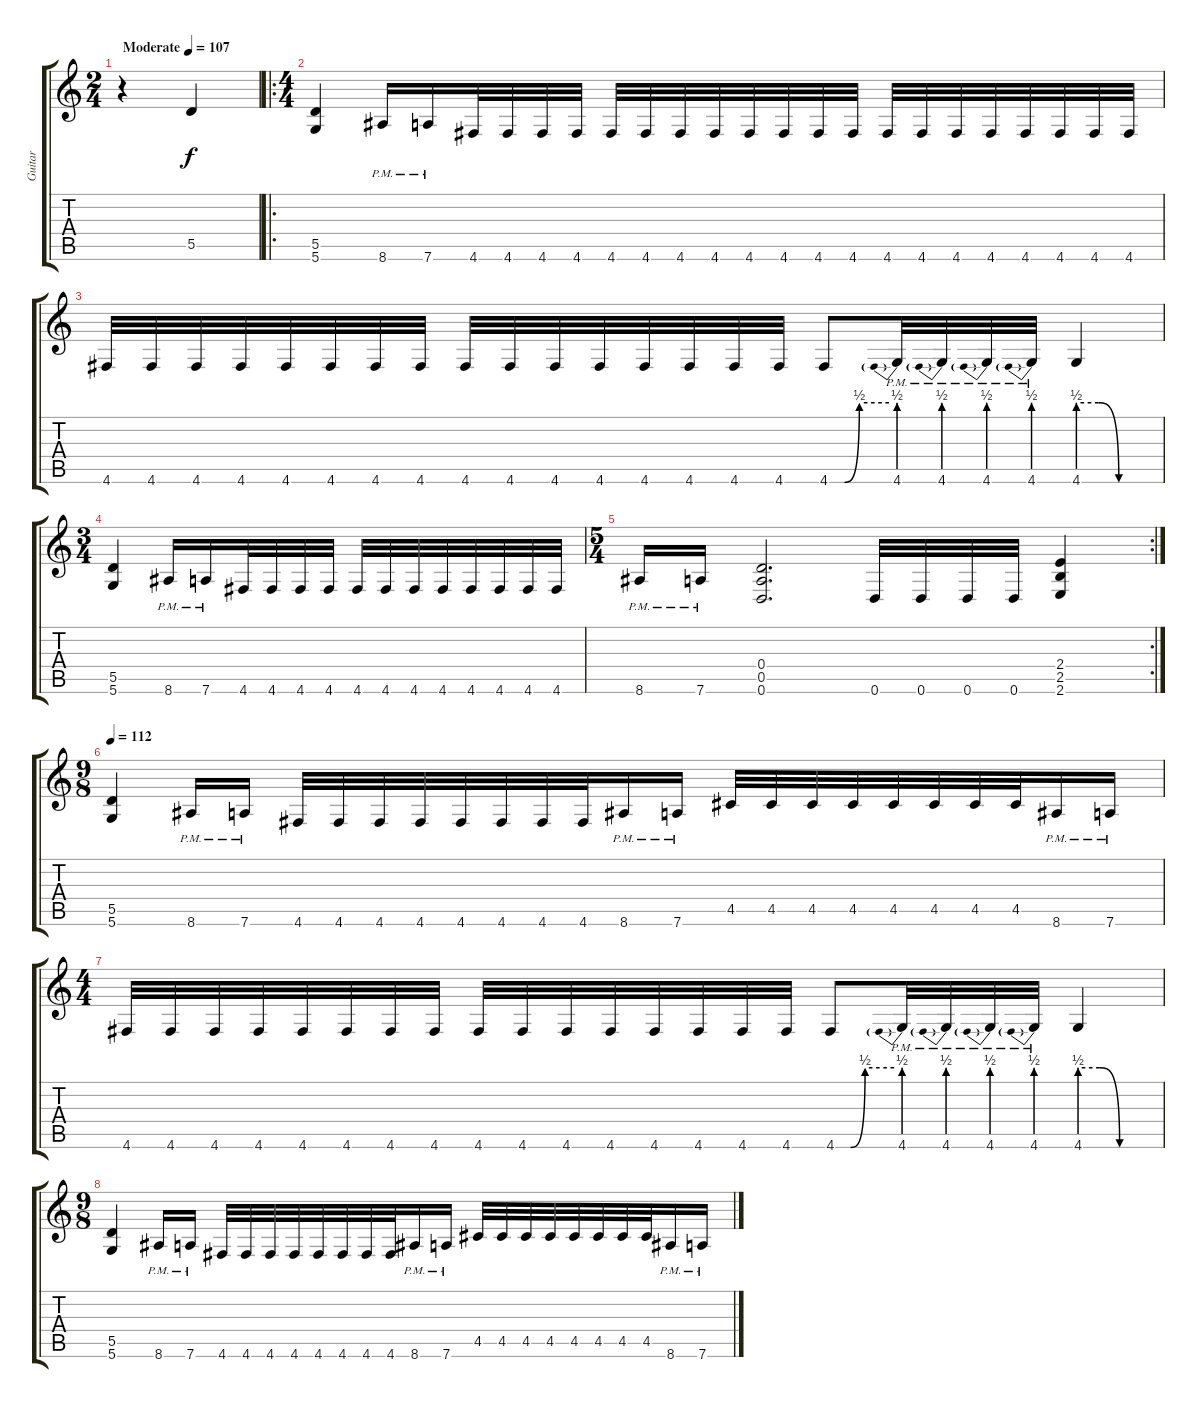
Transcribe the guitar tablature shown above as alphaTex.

\track ("Guitar" "Guitar") {instrument distortionguitar}
\staff {score tabs}
\tuning (E4 B3 G3 D3 A2 D2) {hide}
\ts (2 4)
\tempo (107 "Moderate")
\clef g2
\ks c
r.4{dy f instrument distortionguitar} 5.5.4 |
\ro
\ts (4 4)
(5.5 5.6).4 8.6{pm}.16 7.6{pm}.16 4.6.32 4.6.32 4.6.32 4.6.32 4.6.32 4.6.32 4.6.32 4.6.32 4.6.32 4.6.32 4.6.32 4.6.32 4.6.32 4.6.32 4.6.32 4.6.32 4.6.32 4.6.32 4.6.32 4.6.32 |
4.6.32 4.6.32 4.6.32 4.6.32 4.6.32 4.6.32 4.6.32 4.6.32 4.6.32 4.6.32 4.6.32 4.6.32 4.6.32 4.6.32 4.6.32 4.6.32 4.6{be (custom 0 0 15 0 30 2 60 2)}.8 4.6{be (prebend 0 2 60 2) pm}.32 4.6{be (prebend 0 2 60 2) pm}.32 4.6{be (prebend 0 2 60 2) pm}.32 4.6{be (prebend 0 2 60 2) pm}.32 4.6{be (custom 0 2 15 2 30 0 60 0)}.4 |
\ts (3 4)
(5.5 5.6).4 8.6{pm}.16 7.6{pm}.16 4.6.32 4.6.32 4.6.32 4.6.32 4.6.32 4.6.32 4.6.32 4.6.32 4.6.32 4.6.32 4.6.32 4.6.32 |
\rc 2
\ts (5 4)
8.6{pm}.16 7.6{pm}.16 (0.4 0.5 0.6).2{d} 0.6.32 0.6.32 0.6.32 0.6.32 (2.4 2.5 2.6).4 |
\ts (9 8)
\tempo 112
(5.5 5.6).4 8.6{pm}.16 7.6{pm}.16 4.6.32 4.6.32 4.6.32 4.6.32 4.6.32 4.6.32 4.6.32 4.6.32 8.6{pm}.16 7.6{pm}.16 4.5.32 4.5.32 4.5.32 4.5.32 4.5.32 4.5.32 4.5.32 4.5.32 8.6{pm}.16 7.6{pm}.16 |
\ts (4 4)
4.6.32 4.6.32 4.6.32 4.6.32 4.6.32 4.6.32 4.6.32 4.6.32 4.6.32 4.6.32 4.6.32 4.6.32 4.6.32 4.6.32 4.6.32 4.6.32 4.6{be (custom 0 0 15 0 30 2 60 2)}.8 4.6{be (prebend 0 2 60 2) pm}.32 4.6{be (prebend 0 2 60 2) pm}.32 4.6{be (prebend 0 2 60 2) pm}.32 4.6{be (prebend 0 2 60 2) pm}.32 4.6{be (custom 0 2 15 2 30 0 60 0)}.4 |
\ts (9 8)
(5.5 5.6).4 8.6{pm}.16 7.6{pm}.16 4.6.32 4.6.32 4.6.32 4.6.32 4.6.32 4.6.32 4.6.32 4.6.32 8.6{pm}.16 7.6{pm}.16 4.5.32 4.5.32 4.5.32 4.5.32 4.5.32 4.5.32 4.5.32 4.5.32 8.6{pm}.16 7.6{pm}.16
